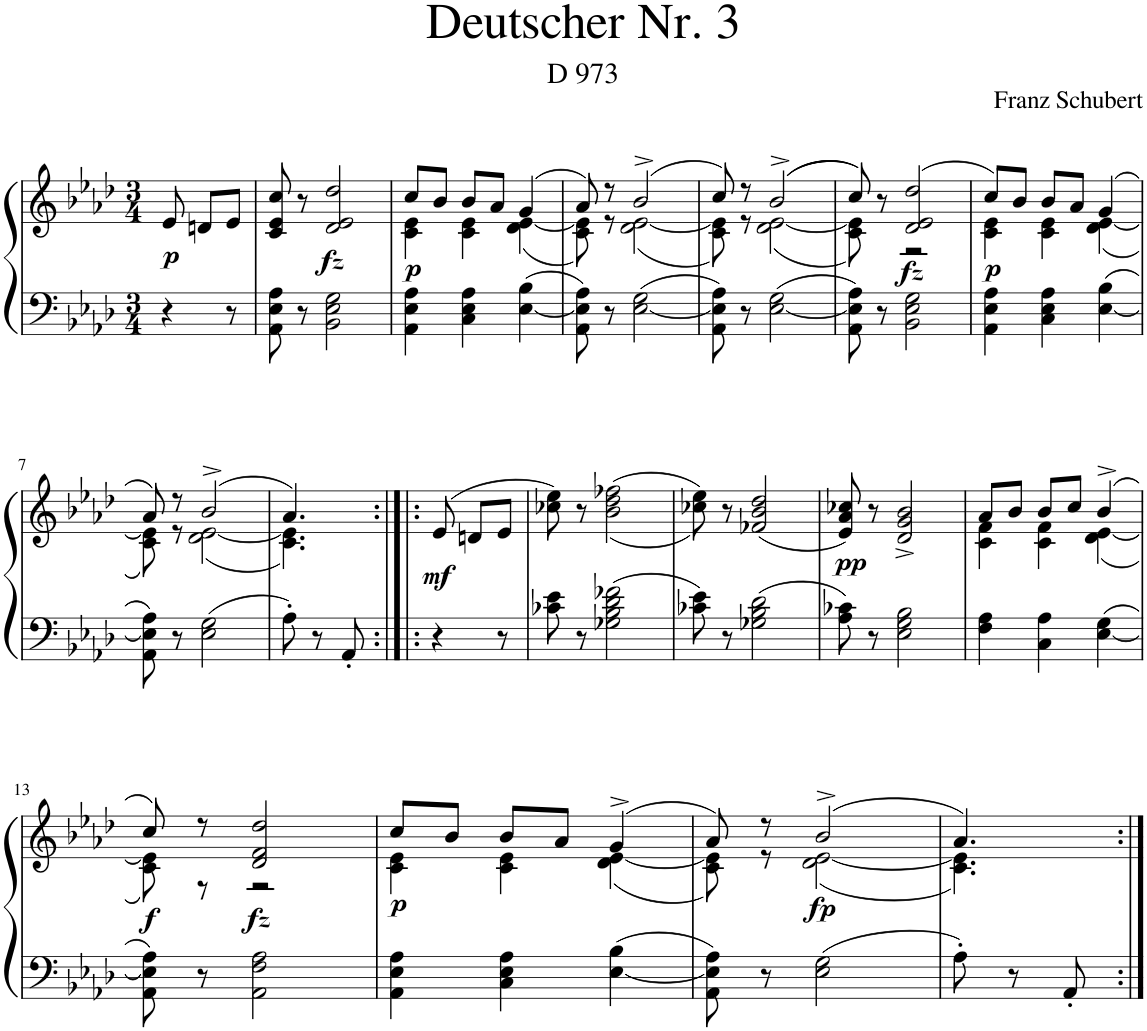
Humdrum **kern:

**kern	**kern	**dynam
*part1	*part1	*part1
*staff2	*staff1	*staff1/2
*I"Piano	*	*
*I'Pno.	*	*
*clefF4	*clefG2	*
*k[b-e-a-d-]	*k[b-e-a-d-]	*
*M3/4	*M3/4	*
=	=	=
!	!	!LO:DY:b
4r	8e-/	p
.	8dn/L	.
8r	8e-/J	.
=1	=1	=1
8AA-\ 8E-\ 8A-\	8c/ 8e-/ 8cc/	.
8r	8r	.
!	!	!LO:DY:b
2BB-\ 2E-\ 2G\	2d-/ 2e-/ 2dd-/	fz
=2	=2	=2
*	*^	*
!	!	!	!LO:DY:b
4AA-\ 4E-\ 4A-\	8cc/L	4c\ 4e-\	p
.	8b-/J	.	.
4C\ 4E-\ 4A-\	8b-/L	4c\ 4e-\	.
.	8a-/J	.	.
[4E-\ 4B-\	(4g/	(4d-\ [4e-\	.
=3	=3	=3	=3
8AA-\ 8E-\] 8A-\	8a-/)	8c\ 8e-\])	.
8r	8r	8r	.
[2E-\ 2G\	(2b-^/	(2d-\ [2e-\	.
=4	=4	=4	=4
8AA-\ 8E-\] 8A-\	8cc/)	8c\ 8e-\])	.
8r	8r	8r	.
[2E-\ 2G\	(>(2b-^/	(2d-\ [2e-\	.
=5	=5	=5	=5
8AA-\ 8E-\] 8A-\	8cc/))	8c\ 8e-\])	.
8r	8r	8ryy	.
!	!	!	!LO:DY:b
2BB-\ 2E-\ 2G\	(>2d-/ 2e-/ 2dd-/	2r	fz
=6	=6	=6	=6
!	!	!	!LO:DY:b
4AA-\ 4E-\ 4A-\	8cc/L)	4c\ 4e-\	p
.	8b-/J	.	.
4C\ 4E-\ 4A-\	8b-/L	4c\ 4e-\	.
.	8a-/J	.	.
[4E-\ 4B-\	(4g/	(4d-\ [4e-\	.
!!LO:LB:g=z	!!
=7	=7	=7	=7
8AA-\ 8E-\] 8A-\	8a-/)	8c\ 8e-\])	.
8r	8r	8r	.
2E-\ 2G\	(2b-^/	(2d-\ [2e-\	.
=8	=8	=8	=8
8A-'\	4.a-/)	4.c\ 4.e-\])	.
8r	.	.	.
8AA-'/	.	.	.
*	*v	*v	*
=8X1:|!|:	=8X1:|!|:	=8X1:|!|:
!	!	!LO:DY:b
4r	(>8e-/	mf
.	8dn/L	.
8r	8e-/J	.
=9	=9	=9
8c-X\ 8e-\	8cc-X\ 8ee-\)	.
8r	8r	.
2G-X\ 2B-\ 2d-\ 2f-X\	((<2b-\ 2dd-\ 2ff-X\	.
=10	=10	=10
8c-X\ 8e-\	8cc-X\ 8ee-\))	.
8r	8r	.
2G-X\ 2B-\ 2d-\	(2f-X/ 2b-/ 2dd-/	.
=11	=11	=11
!	!	!LO:DY:b
8A-\ 8c-X\	8e-/ 8a-/ 8cc-X/)	pp
8r	8r	.
2E-\ 2G\ 2B-\	2d-/^ 2g/^ 2b-/^	.
=12	=12	=12
*	*^	*
4F\ 4A-\	8a-/L	4c\ 4f\	.
.	8b-/J	.	.
4C\ 4A-\	8b-/L	4c\ 4f\	.
.	8cc/J	.	.
[4E-\ 4G\	(4b-^/	(4d-\ [4e-\	.
!!LO:LB:g=z	!!
=13	=13	=13	=13
!	!	!	!LO:DY:b
8AA-\ 8E-\] 8A-\	8cc/)	8c\ 8e-\])	f
8r	8r	8r	.
!	!	!	!LO:DY:b
2AA-\ 2F\ 2A-\	2d-/ 2f/ 2dd-/	2r	fz
=14	=14	=14	=14
!	!	!	!LO:DY:b
4AA-\ 4E-\ 4A-\	8cc/L	4c\ 4e-\	p
.	8b-/J	.	.
4C\ 4E-\ 4A-\	8b-/L	4c\ 4e-\	.
.	8a-/J	.	.
[4E-\ 4B-\	(4g^/	(4d-\ [4e-\	.
=15	=15	=15	=15
8AA-\ 8E-\] 8A-\	8a-/)	8c\ 8e-\])	.
8r	8r	8r	.
!	!	!	!LO:DY:b
2E-\ 2G\	(2b-^/	(2d-\ [2e-\	fp
=16	=16	=16	=16
8A-'\	4.a-/)	4.c\ 4.e-\])	.
8r	.	.	.
8AA-'/	.	.	.
*	*v	*v	*
=:|!	=:|!	=:|!
*-	*-	*-
